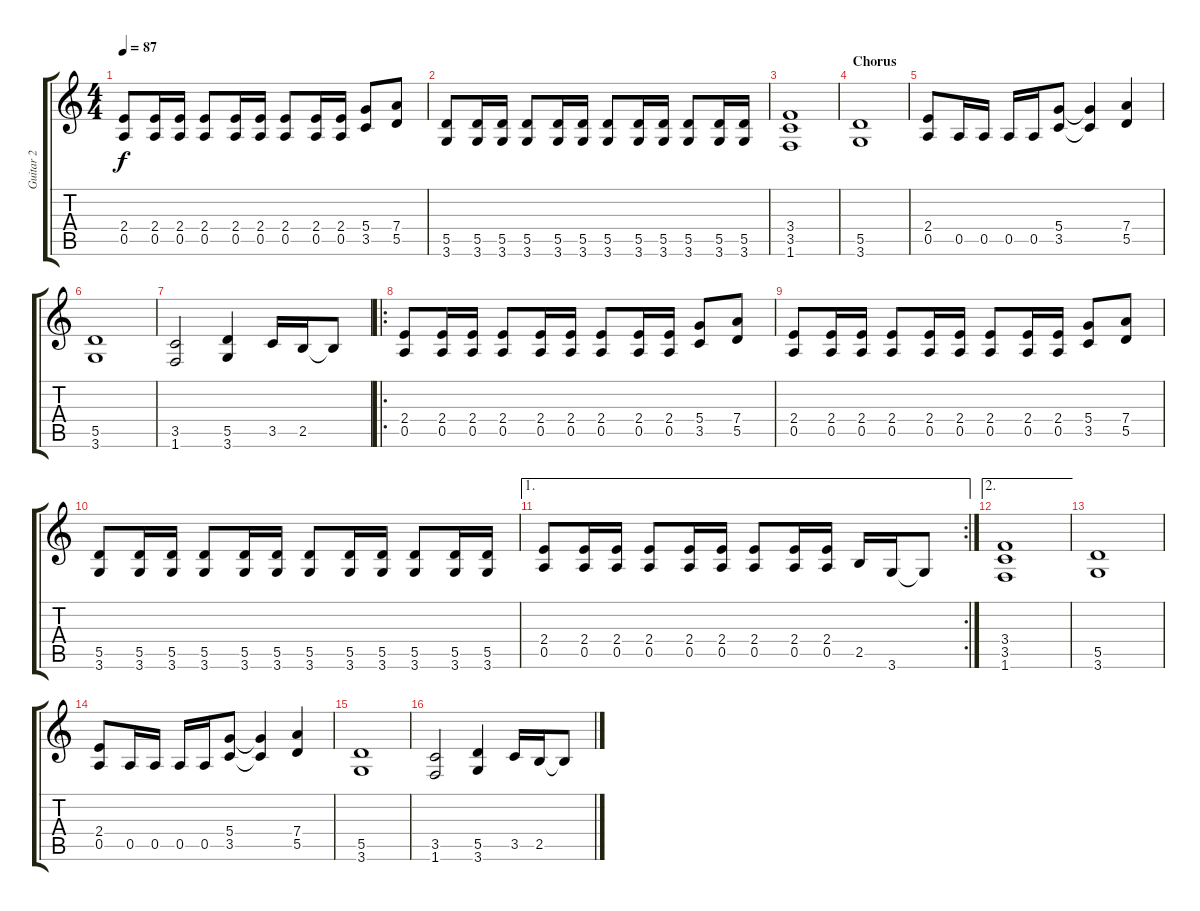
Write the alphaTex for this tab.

\track ("Guitar 2" "Guitar 2") {instrument overdrivenguitar}
\staff {score tabs}
\tuning (E4 B3 G3 D3 A2 E2) {hide}
\ts (4 4)
\tempo 87
\clef g2
\ks c
(2.4 0.5).8{dy f} (2.4 0.5).16 (2.4 0.5).16 (2.4 0.5).8 (2.4 0.5).16 (2.4 0.5).16 (2.4 0.5).8 (2.4 0.5).16 (2.4 0.5).16 (5.4 3.5).8 (7.4 5.5).8 |
(5.5 3.6).8 (5.5 3.6).16 (5.5 3.6).16 (5.5 3.6).8 (5.5 3.6).16 (5.5 3.6).16 (5.5 3.6).8 (5.5 3.6).16 (5.5 3.6).16 (5.5 3.6).8 (5.5 3.6).16 (5.5 3.6).16 |
(3.4 3.5 1.6).1 |
\section ("" "Chorus")
(5.5 3.6).1 |
(2.4 0.5).8 0.5.16 0.5.16 0.5.16 0.5.16 (5.4 3.5).8 (5.4{t} 3.5{t}).4 (7.4 5.5).4 |
(5.5 3.6).1 |
(3.5 1.6).2 (5.5 3.6).4 3.5.16 2.5.16 2.5{t}.8 |
\ro
(2.4 0.5).8 (2.4 0.5).16 (2.4 0.5).16 (2.4 0.5).8 (2.4 0.5).16 (2.4 0.5).16 (2.4 0.5).8 (2.4 0.5).16 (2.4 0.5).16 (5.4 3.5).8 (7.4 5.5).8 |
(2.4 0.5).8 (2.4 0.5).16 (2.4 0.5).16 (2.4 0.5).8 (2.4 0.5).16 (2.4 0.5).16 (2.4 0.5).8 (2.4 0.5).16 (2.4 0.5).16 (5.4 3.5).8 (7.4 5.5).8 |
(5.5 3.6).8 (5.5 3.6).16 (5.5 3.6).16 (5.5 3.6).8 (5.5 3.6).16 (5.5 3.6).16 (5.5 3.6).8 (5.5 3.6).16 (5.5 3.6).16 (5.5 3.6).8 (5.5 3.6).16 (5.5 3.6).16 |
\ae 1
\rc 2
(2.4 0.5).8 (2.4 0.5).16 (2.4 0.5).16 (2.4 0.5).8 (2.4 0.5).16 (2.4 0.5).16 (2.4 0.5).8 (2.4 0.5).16 (2.4 0.5).16 2.5.16 3.6.16 3.6{t}.8 |
\ae 2
(3.4 3.5 1.6).1 |
(5.5 3.6).1 |
(2.4 0.5).8 0.5.16 0.5.16 0.5.16 0.5.16 (5.4 3.5).8 (5.4{t} 3.5{t}).4 (7.4 5.5).4 |
(5.5 3.6).1 |
(3.5 1.6).2 (5.5 3.6).4 3.5.16 2.5.16 2.5{t}.8
